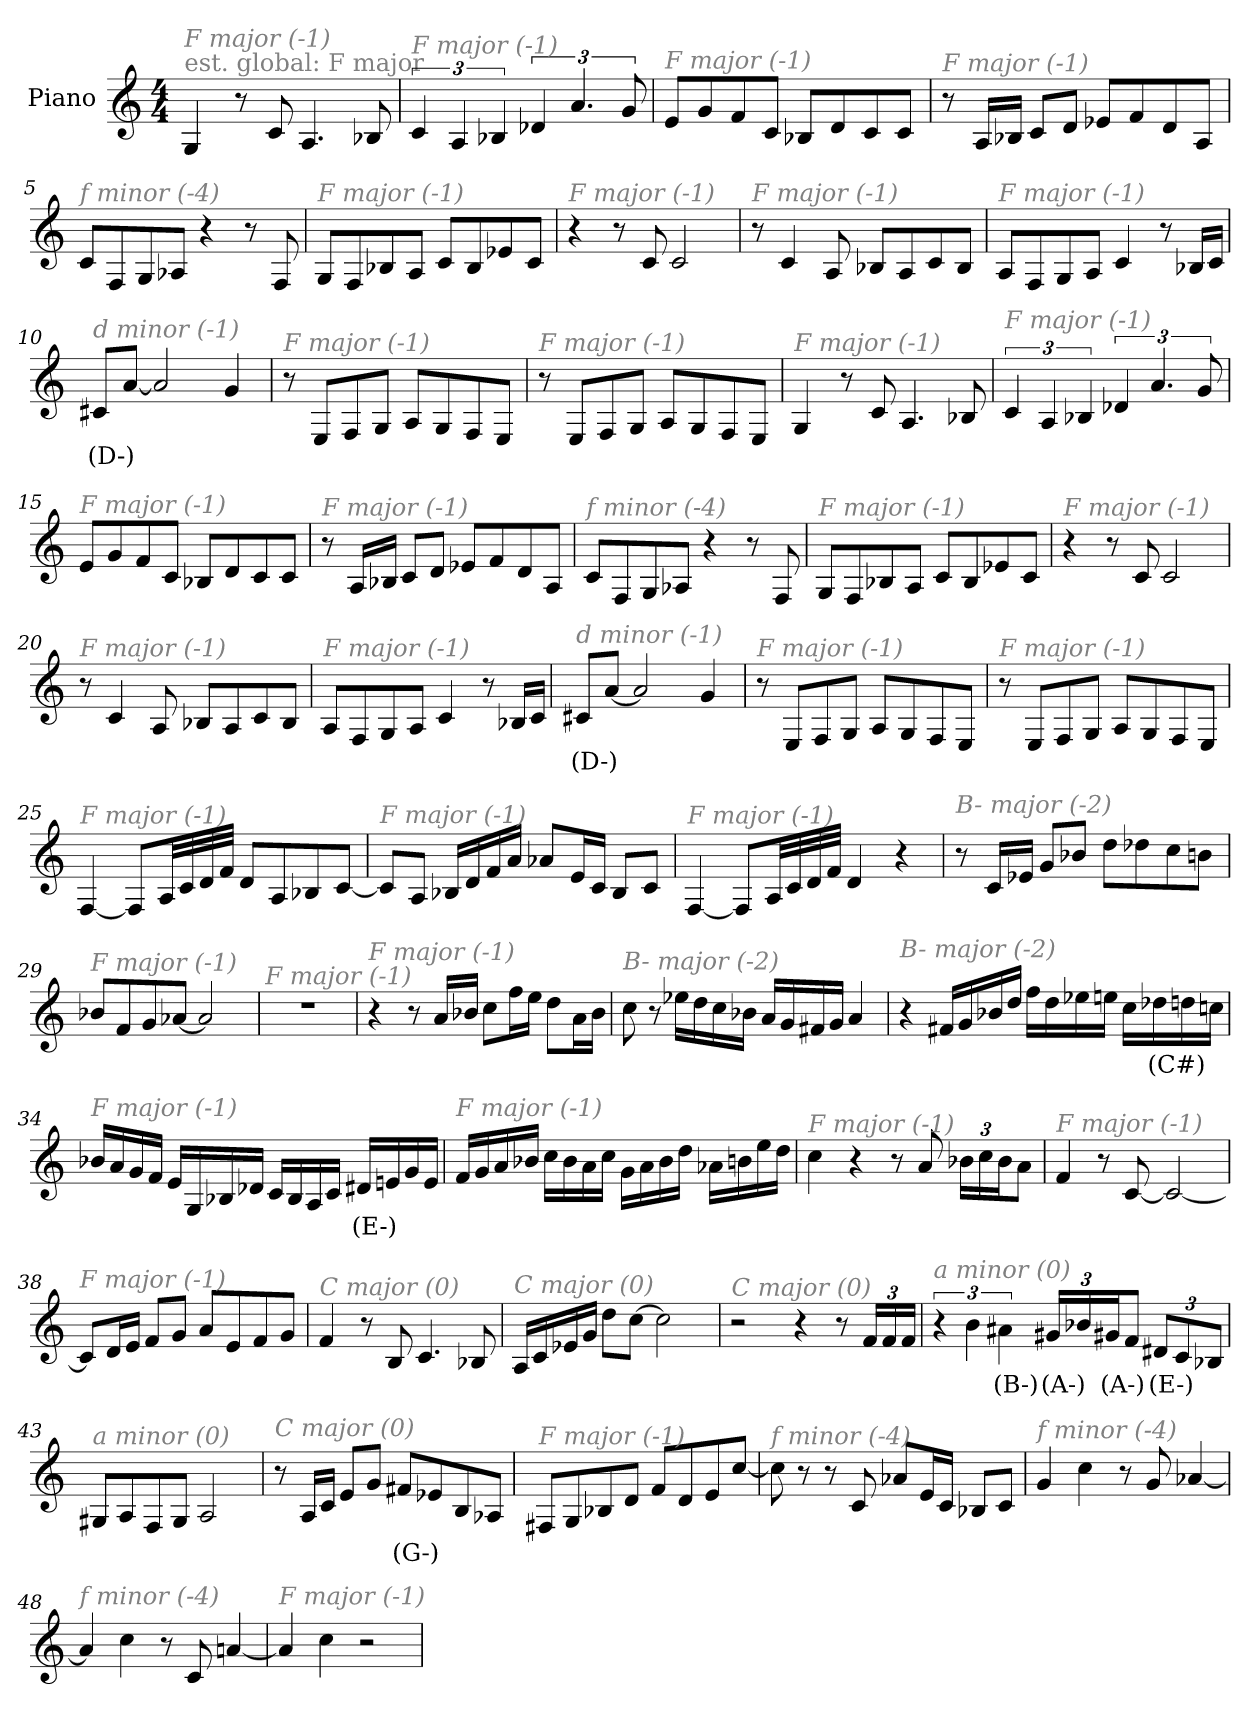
**kern	**text
*part1	*part1
*staff1	*staff1
*I"Piano	*
*I'Pno	*
*clefG2	*
*k[]	*
*M4/4	*
*MM168	*
=1	=1
!LO:TX:a:color=#808080:t=est. global&colon; F major	!
!LO:TX:i:color=#808080:t=F major (-1)	!
4G/	.
8r	.
8c/	.
4.A/	.
8B-X/	.
=2	=2
!LO:TX:i:color=#808080:t=F major (-1)	!
6c/	.
6A/	.
6B-X/	.
6d-X/	.
6.a/	.
12g/	.
=3	=3
!LO:TX:i:color=#808080:t=F major (-1)	!
8e/L	.
8g/	.
8f/	.
8c/J	.
8B-X/L	.
8d/	.
8c/	.
8c/J	.
=4	=4
!LO:TX:i:color=#808080:t=F major (-1)	!
8r	.
16A/LL	.
16B-X/JJ	.
8c/L	.
8d/J	.
8e-X/L	.
8f/	.
8d/	.
8A/J	.
!!LO:LB:g=z
=5	=5
!LO:TX:i:color=#808080:t=f minor (-4)	!
8c/L	.
8F/	.
8G/	.
8A-X/J	.
4r	.
8r	.
8F/	.
=6	=6
!LO:TX:i:color=#808080:t=F major (-1)	!
8G/L	.
8F/	.
8B-X/	.
8A/J	.
8c/L	.
8B-/	.
8e-X/	.
8c/J	.
=7	=7
!LO:TX:i:color=#808080:t=F major (-1)	!
4r	.
8r	.
8c/	.
2c/	.
=8	=8
!LO:TX:i:color=#808080:t=F major (-1)	!
8r	.
4c/	.
8A/	.
8B-X/L	.
8A/	.
8c/	.
8B-/J	.
!!LO:LB:g=z
=9	=9
!LO:TX:i:color=#808080:t=F major (-1)	!
8A/L	.
8F/	.
8G/	.
8A/J	.
4c/	.
8r	.
16B-X/LL	.
16c/JJ	.
=10	=10
!LO:TX:i:color=#808080:t=d minor (-1)	!
8c#Xi/L	(D-)
[8a/J	.
2a/]	.
4g/	.
=11	=11
!LO:TX:i:color=#808080:t=F major (-1)	!
8r	.
8E/L	.
8F/	.
8G/J	.
8A/L	.
8G/	.
8F/	.
8E/J	.
=12	=12
!LO:TX:i:color=#808080:t=F major (-1)	!
8r	.
8E/L	.
8F/	.
8G/J	.
8A/L	.
8G/	.
8F/	.
8E/J	.
!!LO:LB:g=z
=13	=13
!LO:TX:i:color=#808080:t=F major (-1)	!
4G/	.
8r	.
8c/	.
4.A/	.
8B-X/	.
=14	=14
!LO:TX:i:color=#808080:t=F major (-1)	!
6c/	.
6A/	.
6B-X/	.
6d-X/	.
6.a/	.
12g/	.
=15	=15
!LO:TX:i:color=#808080:t=F major (-1)	!
8e/L	.
8g/	.
8f/	.
8c/J	.
8B-X/L	.
8d/	.
8c/	.
8c/J	.
=16	=16
!LO:TX:i:color=#808080:t=F major (-1)	!
8r	.
16A/LL	.
16B-X/JJ	.
8c/L	.
8d/J	.
8e-X/L	.
8f/	.
8d/	.
8A/J	.
!!LO:LB:g=z
=17	=17
!LO:TX:i:color=#808080:t=f minor (-4)	!
8c/L	.
8F/	.
8G/	.
8A-X/J	.
4r	.
8r	.
8F/	.
=18	=18
!LO:TX:i:color=#808080:t=F major (-1)	!
8G/L	.
8F/	.
8B-X/	.
8A/J	.
8c/L	.
8B-/	.
8e-X/	.
8c/J	.
=19	=19
!LO:TX:i:color=#808080:t=F major (-1)	!
4r	.
8r	.
8c/	.
2c/	.
=20	=20
!LO:TX:i:color=#808080:t=F major (-1)	!
8r	.
4c/	.
8A/	.
8B-X/L	.
8A/	.
8c/	.
8B-/J	.
!!LO:LB:g=z
=21	=21
!LO:TX:i:color=#808080:t=F major (-1)	!
8A/L	.
8F/	.
8G/	.
8A/J	.
4c/	.
8r	.
16B-X/LL	.
16c/JJ	.
=22	=22
!LO:TX:i:color=#808080:t=d minor (-1)	!
8c#Xi/L	(D-)
[8a/J	.
2a/]	.
4g/	.
=23	=23
!LO:TX:i:color=#808080:t=F major (-1)	!
8r	.
8E/L	.
8F/	.
8G/J	.
8A/L	.
8G/	.
8F/	.
8E/J	.
=24	=24
!LO:TX:i:color=#808080:t=F major (-1)	!
8r	.
8E/L	.
8F/	.
8G/J	.
8A/L	.
8G/	.
8F/	.
8E/J	.
!!LO:LB:g=z
=25	=25
!LO:TX:i:color=#808080:t=F major (-1)	!
[4F/	.
8F/L]	.
32A/LL	.
32c/	.
32d/	.
32f/JJJ	.
8d/L	.
8A/	.
8B-X/	.
[8c/J	.
=26	=26
!LO:TX:i:color=#808080:t=F major (-1)	!
8c/L]	.
8A/J	.
16B-X/LL	.
16d/	.
16f/	.
16a/JJ	.
8a-X/L	.
16e/L	.
16c/JJ	.
8B-/L	.
8c/J	.
=27	=27
!LO:TX:i:color=#808080:t=F major (-1)	!
[4F/	.
8F/L]	.
32A/LL	.
32c/	.
32d/	.
32f/JJJ	.
4d/	.
4r	.
!!LO:LB:g=z
=28	=28
!LO:TX:i:color=#808080:t=B- major (-2)	!
8r	.
16c/LL	.
16e-X/JJ	.
8g/L	.
8b-X/J	.
8dd\L	.
8dd-X\	.
8cc\	.
8bn\J	.
=29	=29
!LO:TX:i:color=#808080:t=F major (-1)	!
8b-X/L	.
8f/	.
8g/	.
[8a-X/J	.
2a-/]	.
=30	=30
!LO:TX:i:color=#808080:t=F major (-1)	!
1r	.
=31	=31
!LO:TX:i:color=#808080:t=F major (-1)	!
4r	.
8r	.
16a/LL	.
16b-X/JJ	.
8cc\L	.
16ff\L	.
16ee\JJ	.
8dd\L	.
16a\L	.
16b-\JJ	.
!!LO:LB:g=z
=32	=32
!LO:TX:i:color=#808080:t=B- major (-2)	!
8cc\	.
8r	.
16ee-X\LL	.
16dd\	.
16cc\	.
16b-X\JJ	.
16a/LL	.
16g/	.
16f#X/	.
16g/JJ	.
4a/	.
=33	=33
!LO:TX:i:color=#808080:t=B- major (-2)	!
4r	.
16f#X/LL	.
16g/	.
16b-X/	.
16dd/JJ	.
16ff\LL	.
16dd\	.
16ee-X\	.
16een\JJ	.
16cc\LL	.
16dd-Xi\	(C#)
16dd\	.
16ccn\JJ	.
!!LO:LB:g=z
=34	=34
!LO:TX:i:color=#808080:t=F major (-1)	!
16b-X/LL	.
16a/	.
16g/	.
16f/JJ	.
16e/LL	.
16G/	.
16B-X/	.
16d-X/JJ	.
16c/LL	.
16B-/	.
16A/	.
16c/JJ	.
16d#Xi/LL	(E-)
16en/	.
16g/	.
16e/JJ	.
=35	=35
!LO:TX:i:color=#808080:t=F major (-1)	!
16f/LL	.
16g/	.
16a/	.
16b-X/JJ	.
16cc\LL	.
16b-\	.
16a\	.
16cc\JJ	.
16g\LL	.
16a\	.
16b-\	.
16dd\JJ	.
16a-X\LL	.
16bn\	.
16ee\	.
16dd\JJ	.
=36	=36
!LO:TX:i:color=#808080:t=F major (-1)	!
4cc\	.
4r	.
8r	.
8a/	.
*Xbrackettup	*
24b-X\LL	.
24cc\	.
24b-\J	.
8a\J	.
!!LO:PB:g=z
=37	=37
!LO:TX:i:color=#808080:t=F major (-1)	!
4f/	.
8r	.
[8c/	.
2c/_	.
=38	=38
!LO:TX:i:color=#808080:t=F major (-1)	!
8c/L]	.
16d/L	.
16e/JJ	.
8f/L	.
8g/J	.
8a/L	.
8e/	.
8f/	.
8g/J	.
=39	=39
!LO:TX:i:color=#808080:t=C major (0)	!
4f/	.
8r	.
8B/	.
4.c/	.
8B-X/	.
=40	=40
!LO:TX:i:color=#808080:t=C major (0)	!
16A/LL	.
16c/	.
16e-X/	.
16g/JJ	.
8dd\L	.
[8cc\J	.
2cc\]	.
=41	=41
!LO:TX:i:color=#808080:t=C major (0)	!
2r	.
4r	.
8r	.
24f/LL	.
24f/	.
24f/JJ	.
!!LO:LB:g=z
=42	=42
*brackettup	*
!LO:TX:i:color=#808080:t=a minor (0)	!
6r	.
6b\	.
6a#Xj\	(B-)
*Xbrackettup	*
24g#Xi/LL	(A-)
24b-/	.
24g#Xi/J	(A-)
8f/J	.
12d#Xi/L	(E-)
12c/	.
12B-X/J	.
=43	=43
!LO:TX:i:color=#808080:t=a minor (0)	!
8G#X/L	.
8A/	.
8F/	.
8G#/J	.
2A/	.
=44	=44
!LO:TX:i:color=#808080:t=C major (0)	!
8r	.
16A/LL	.
16c/JJ	.
8e/L	.
8g/J	.
8f#Xi/L	(G-)
8e-X/	.
8B/	.
8A-X/J	.
=45	=45
!LO:TX:i:color=#808080:t=F major (-1)	!
8F#X/L	.
8G/	.
8B-X/	.
8d/J	.
8f/L	.
8d/	.
8e/	.
[8cc/J	.
!!LO:LB:g=z
=46	=46
!LO:TX:i:color=#808080:t=f minor (-4)	!
8cc\]	.
8r	.
8r	.
8c/	.
8a-X/L	.
16e/L	.
16c/JJ	.
8B-X/L	.
8c/J	.
=47	=47
!LO:TX:i:color=#808080:t=f minor (-4)	!
4g/	.
4cc\	.
8r	.
8g/	.
[4a-X/	.
=48	=48
!LO:TX:i:color=#808080:t=f minor (-4)	!
4a-/]	.
4cc\	.
8r	.
8c/	.
[4an/	.
=49	=49
!LO:TX:i:color=#808080:t=F major (-1)	!
4a/]	.
4cc\	.
2r	.
=	=
*-	*-
